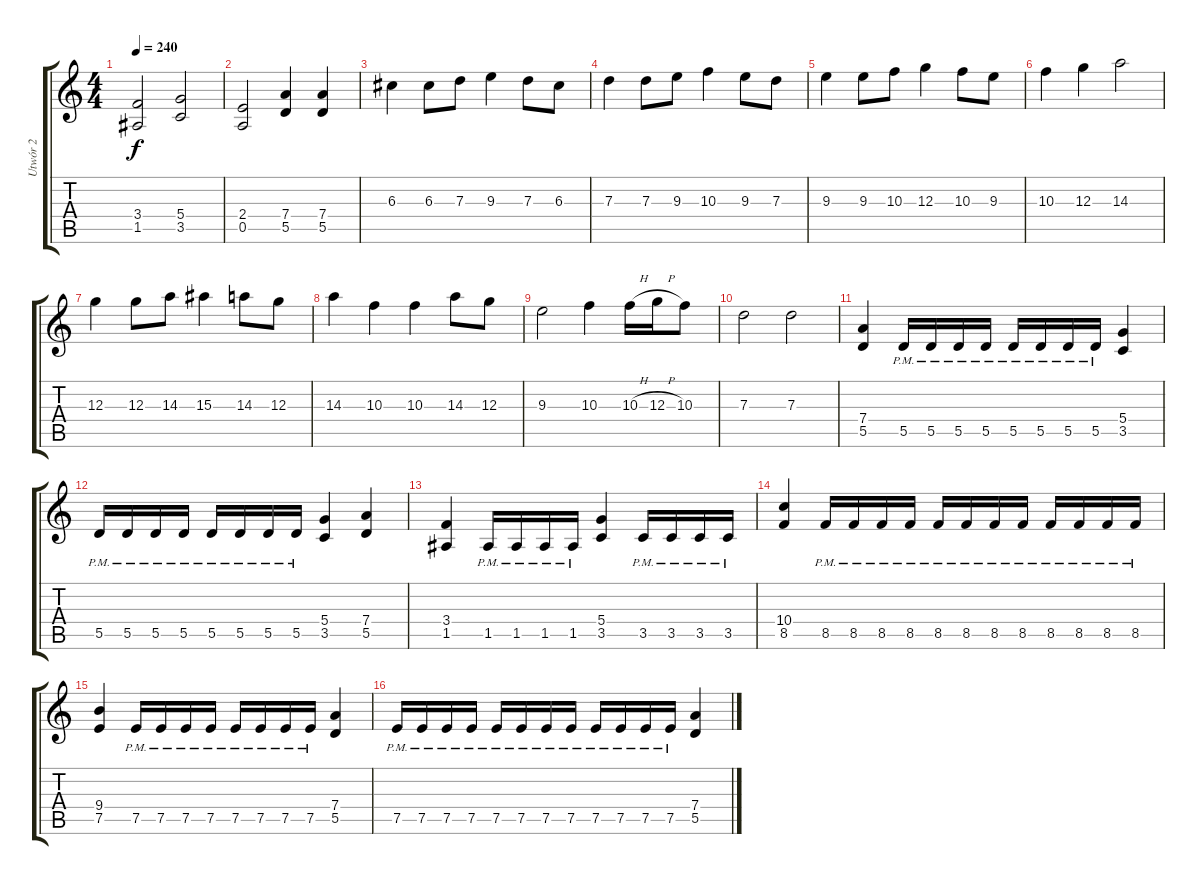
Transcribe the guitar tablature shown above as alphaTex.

\track ("Utwór 2" "Utwór 2") {instrument distortionguitar}
\staff {score tabs}
\tuning (E4 B3 G3 D3 A2 E2) {hide}
\ts (4 4)
\tempo 240
\clef g2
\ks c
(3.4 1.5).2{dy f} (5.4 3.5).2 |
(2.4 0.5).2 (7.4 5.5).4 (7.4 5.5).4 |
6.3.4 6.3.8 7.3.8 9.3.4 7.3.8 6.3.8 |
7.3.4 7.3.8 9.3.8 10.3.4 9.3.8 7.3.8 |
9.3.4 9.3.8 10.3.8 12.3.4 10.3.8 9.3.8 |
10.3.4 12.3.4 14.3.2 |
12.3.4 12.3.8 14.3.8 15.3.4 14.3.8 12.3.8 |
14.3.4 10.3.4 10.3.4 14.3.8 12.3.8 |
9.3.2 10.3.4 10.3{h}.16 12.3{h}.16 10.3.8 |
7.3.2 7.3.2 |
(7.4 5.5).4 5.5{pm}.16 5.5{pm}.16 5.5{pm}.16 5.5{pm}.16 5.5{pm}.16 5.5{pm}.16 5.5{pm}.16 5.5{pm}.16 (5.4 3.5).4 |
5.5{pm}.16 5.5{pm}.16 5.5{pm}.16 5.5{pm}.16 5.5{pm}.16 5.5{pm}.16 5.5{pm}.16 5.5{pm}.16 (5.4 3.5).4 (7.4 5.5).4 |
(3.4 1.5).4 1.5{pm}.16 1.5{pm}.16 1.5{pm}.16 1.5{pm}.16 (5.4 3.5).4 3.5{pm}.16 3.5{pm}.16 3.5{pm}.16 3.5{pm}.16 |
(10.4 8.5).4 8.5{pm}.16 8.5{pm}.16 8.5{pm}.16 8.5{pm}.16 8.5{pm}.16 8.5{pm}.16 8.5{pm}.16 8.5{pm}.16 8.5{pm}.16 8.5{pm}.16 8.5{pm}.16 8.5{pm}.16 |
(9.4 7.5).4 7.5{pm}.16 7.5{pm}.16 7.5{pm}.16 7.5{pm}.16 7.5{pm}.16 7.5{pm}.16 7.5{pm}.16 7.5{pm}.16 (7.4 5.5).4 |
7.5{pm}.16 7.5{pm}.16 7.5{pm}.16 7.5{pm}.16 7.5{pm}.16 7.5{pm}.16 7.5{pm}.16 7.5{pm}.16 7.5{pm}.16 7.5{pm}.16 7.5{pm}.16 7.5{pm}.16 (7.4 5.5).4
